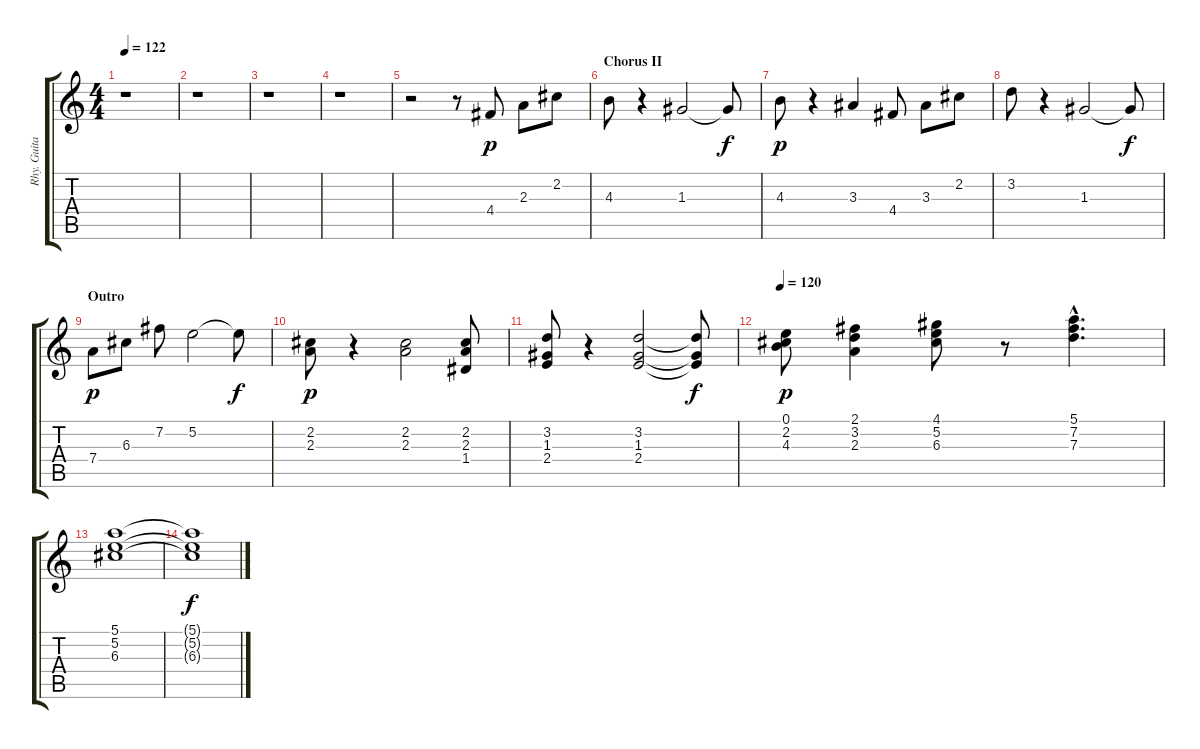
\track ("Rhy. Guitar" "Rhy. Guita") {instrument overdrivenguitar}
\staff {score tabs}
\tuning (E4 B3 G3 D3 A2 E2) {hide}
\ts (4 4)
\tempo 122
\clef g2
\ks c
r.1{dy p} |
r.1 |
r.1 |
r.1 |
r.2 r.8 4.4.8 2.3.8 2.2.8 |
\section ("" "Chorus II")
4.3.8 r.4 1.3.2 1.3{t}.8{dy f} |
4.3.8{dy p} r.4 3.3.4 4.4.8 3.3.8 2.2.8 |
3.2.8 r.4 1.3.2 1.3{t}.8{dy f} |
\section ("" "Outro")
7.4.8{dy p} 6.3.8 7.2.8 5.2.2 5.2{t}.8{dy f} |
(2.2 2.3).8{dy p} r.4 (2.2 2.3).2 (2.2 2.3 1.4).8 |
(3.2 1.3 2.4).8 r.4 (3.2 1.3 2.4).2 (3.2{t} 1.3{t} 2.4{t}).8{dy f} |
\tempo 120
(0.1 2.2 4.3).8{dy p} (2.1 3.2 2.3).4 (4.1 5.2 6.3).8 r.8 (5.1{hac} 7.2{hac} 7.3{hac}).4{d} |
(5.1 5.2 6.3).1 |
(5.1{t} 5.2{t} 6.3{t}).1{dy f}
